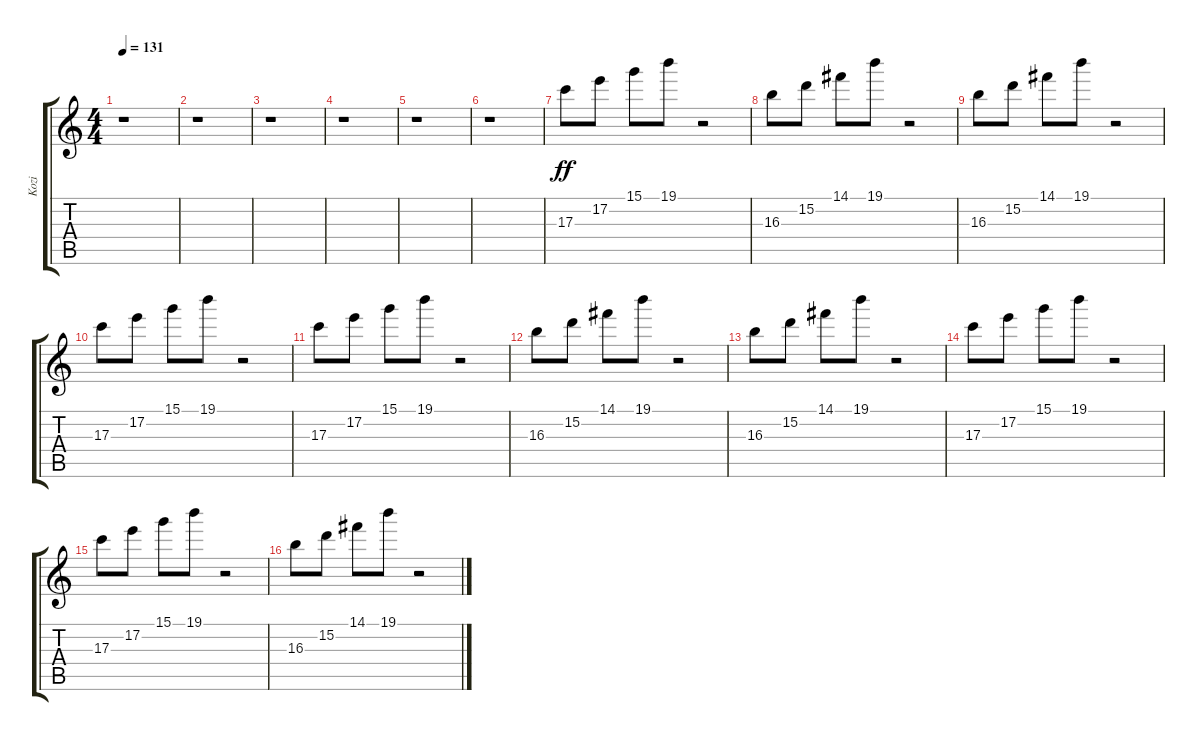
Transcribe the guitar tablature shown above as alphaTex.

\track ("Kozi" "Kozi") {instrument acousticguitarsteel}
\staff {score tabs}
\tuning (E4 B3 G3 D3 A2 E2) {hide}
\ts (4 4)
\tempo 131
\clef g2
\ks c
r.1{dy ff} |
r.1 |
r.1 |
r.1 |
r.1 |
r.1 |
17.3.8 17.2.8 15.1.8 19.1.8 r.2 |
16.3.8 15.2.8 14.1.8 19.1.8 r.2 |
16.3.8 15.2.8 14.1.8 19.1.8 r.2 |
17.3.8 17.2.8 15.1.8 19.1.8 r.2 |
17.3.8 17.2.8 15.1.8 19.1.8 r.2 |
16.3.8 15.2.8 14.1.8 19.1.8 r.2 |
16.3.8 15.2.8 14.1.8 19.1.8 r.2 |
17.3.8 17.2.8 15.1.8 19.1.8 r.2 |
17.3.8 17.2.8 15.1.8 19.1.8 r.2 |
16.3.8 15.2.8 14.1.8 19.1.8 r.2
